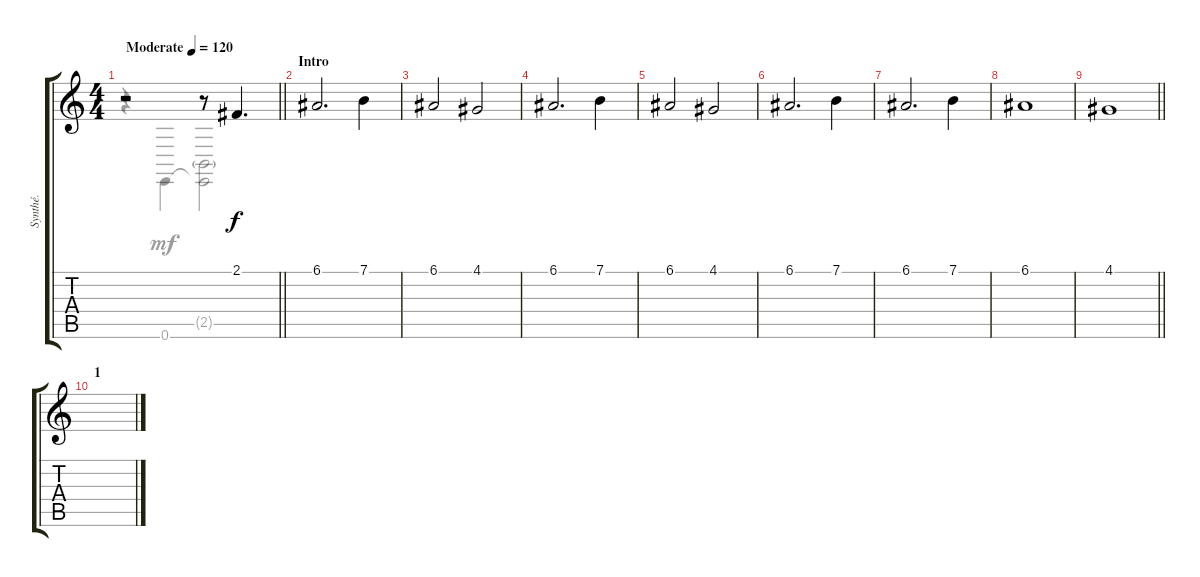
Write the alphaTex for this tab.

\track ("Synthé." "Synthé.") {instrument pad2warm}
\staff {score tabs}
\tuning (E4 B3 G3 D3 A2 E2) {hide}
\voice
\ts (4 4)
\tempo (120 "Moderate")
\clef g2
\barLineRight lightlight
\ks c
r.2{dy f balance 8 instrument reversecymbal} r.8 2.1.4{d} |
\section ("" "Intro")
6.1.2{d instrument pad2warm} 7.1.4 |
6.1.2 4.1.2 |
6.1.2{d} 7.1.4 |
6.1.2 4.1.2 |
6.1.2{d} 7.1.4 |
6.1.2{d} 7.1.4 |
6.1.1 |
\barLineRight lightlight
4.1.1 |
\section ("" "1")
|
|
|
|
|
|
\voice
\clef g2
\ottava regular
\simile none
\barLineRight lightlight
\ks c
r.4{dy mf} 0.6.4 (2.5{g} 0.6{t}).2 |
|
|
|
|
|
|
|
\barLineRight lightlight
|
|
|
|
|
|
|
